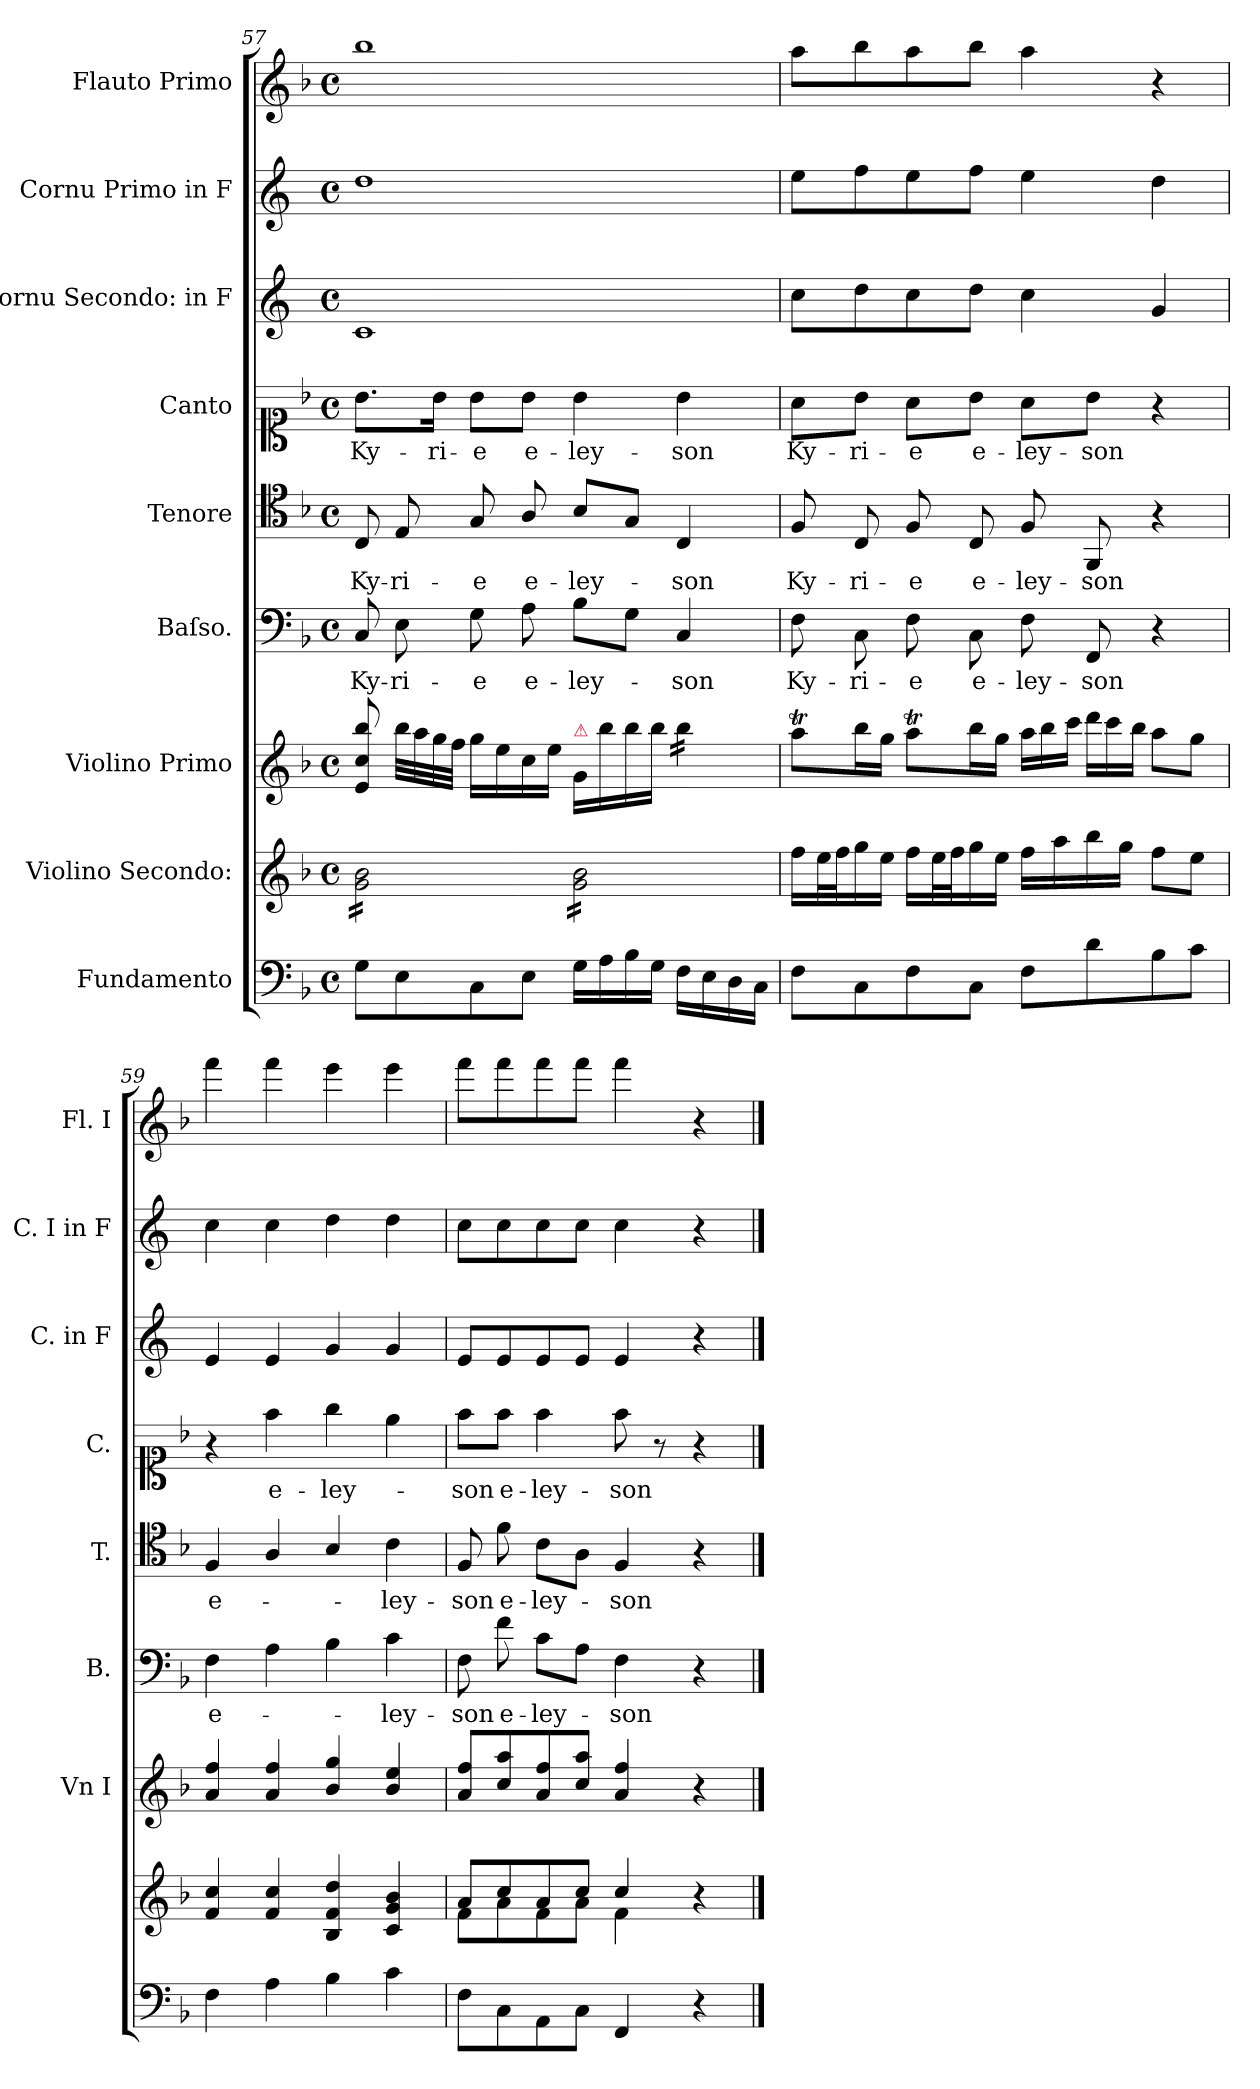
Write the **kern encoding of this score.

**kern	**kern	**kern	**kern	**text	**kern	**text	**kern	**text	**kern	**kern	**kern
*part9	*part8	*part7	*part6	*part6	*part5	*part5	*part4	*part4	*part3	*part2	*part1
*staff9	*staff8	*staff7	*staff6	*staff6	*staff5	*staff5	*staff4	*staff4	*staff3	*staff2	*staff1
*I"Fundamento	*I"Violino Secondo:	*I"Violino Primo	*I"Baſso.	*	*I"Tenore	*	*I"Canto	*	*I"Cornu Secondo: in F	*I"Cornu Primo in F	*I"Flauto Primo
*	*	*I'Vn I	*I'B.	*	*I'T.	*	*I'C.	*	*I'C. in F	*I'C. I in F	*I'Fl. I
*clefF4	*clefG2	*clefG2	*clefF4	*	*clefC4	*	*clefC1	*	*clefG2	*clefG2	*clefG2
*	*	*	*	*	*	*	*	*	*ITrd4c7	*ITrd4c7	*
*k[b-]	*k[b-]	*k[b-]	*k[b-]	*	*k[b-]	*	*k[b-]	*	*k[b-]	*k[b-]	*k[b-]
*F:	*F:	*F:	*F:	*	*F:	*	*F:	*	*F:	*F:	*F:
*M4/4	*M4/4	*M4/4	*M4/4	*	*M4/4	*	*M4/4	*	*M4/4	*M4/4	*M4/4
*met(c)	*met(c)	*met(c)	*met(c)	*	*met(c)	*	*met(c)	*	*met(c)	*met(c)	*met(c)
=57	=57	=57	=57	=57	=57	=57	=57	=57	=57	=57	=57
*	*tremolo	*	*	*	*	*	*	*	*	*	*
8G\L	16g\ 16b-\LL	8e/ 8cc/ 8bb-/	8C/	Ky-	8C/	Ky-	8.b-\L	Ky-	1F	1g	1bb-
.	16g\ 16b-\	.	.	.	.	.	.	.	.	.	.
8E\	16g\ 16b-\	32bb-\LLL	8E\	-ri-	8E/	-ri-	.	.	.	.	.
.	.	32aa\	.	.	.	.	.	.	.	.	.
.	16g\ 16b-\	32gg\	.	.	.	.	16b-\Jk	-ri-	.	.	.
.	.	32ff\JJJ	.	.	.	.	.	.	.	.	.
8C\	16g\ 16b-\	16gg\LL	8G\	-e	8G/	-e	8b-\L	-e	.	.	.
.	16g\ 16b-\	16ee\	.	.	.	.	.	.	.	.	.
8E\J	16g\ 16b-\	16cc\	8A\	e-	8A/	e-	8b-\J	e-	.	.	.
.	16g\ 16b-\JJ	16ee\JJ	.	.	.	.	.	.	.	.	.
!	!	!LO:TX:a:color=crimson:t=⚠	!	!	!	!	!	!	!	!	!
16G\LL	16g\ 16b-\LL	16g/LL	8B-\L	-ley-	8B-/L	-ley-	4b-\	-ley-	.	.	.
16A\	16g\ 16b-\	16bb-\	.	.	.	.	.	.	.	.	.
16B-\	16g\ 16b-\	16bb-\	8G\J	.	8G/J	.	.	.	.	.	.
16G\JJ	16g\ 16b-\	16bb-\JJ	.	.	.	.	.	.	.	.	.
*	*	*tremolo	*	*	*	*	*	*	*	*	*
16F\LL	16g\ 16b-\	16bb-\LL	4C/	-son	4C/	-son	4b-\	-son	.	.	.
16E\	16g\ 16b-\	16bb-\	.	.	.	.	.	.	.	.	.
16D\	16g\ 16b-\	16bb-\	.	.	.	.	.	.	.	.	.
16C\JJ	16g\ 16b-\JJ	16bb-\JJ	.	.	.	.	.	.	.	.	.
*	*	*Xtremolo	*	*	*	*	*	*	*	*	*
*	*Xtremolo	*	*	*	*	*	*	*	*	*	*
=58	=58	=58	=58	=58	=58	=58	=58	=58	=58	=58	=58
8F\L	16ff\LL	8aat\L	8F\	Ky-	8F/	Ky-	8a\L	Ky-	8f\L	8a\L	8aa\L
.	32ee\L	.	.	.	.	.	.	.	.	.	.
.	32ff\J	.	.	.	.	.	.	.	.	.	.
8C\	16gg\	16bb-\L	8C\	-ri-	8C/	-ri-	8b-\J	-ri-	8g\	8b-\	8bb-\
.	16ee\JJ	16gg\JJ	.	.	.	.	.	.	.	.	.
8F\	16ff\LL	8aat\L	8F\	-e	8F/	-e	8a\L	-e	8f\	8a\	8aa\
.	32ee\L	.	.	.	.	.	.	.	.	.	.
.	32ff\J	.	.	.	.	.	.	.	.	.	.
8C\J	16gg\	16bb-\L	8C\	e-	8C/	e-	8b-\J	e-	8g\J	8b-\J	8bb-\J
.	16ee\JJ	16gg\JJ	.	.	.	.	.	.	.	.	.
*	*	*Xtuplet	*	*	*	*	*	*	*	*	*
8F\L	16ff\LL	24aa\LL	8F\	-ley-	8F/	-ley-	8a\L	-ley-	4f\	4a\	4aa\
.	.	24bb-\	.	.	.	.	.	.	.	.	.
.	16aa\	.	.	.	.	.	.	.	.	.	.
.	.	24ccc\JJ	.	.	.	.	.	.	.	.	.
8d\	16bb-\	24ddd\LL	8FF/	-son	8FF/	-son	8b-\J	-son	.	.	.
.	.	24ccc\	.	.	.	.	.	.	.	.	.
.	16gg\JJ	.	.	.	.	.	.	.	.	.	.
.	.	24bb-\JJ	.	.	.	.	.	.	.	.	.
8B-\	8ff\L	8aa\L	4r	.	4r	.	4r	.	4c/	4g\	4r
8c\J	8ee\J	8gg\J	.	.	.	.	.	.	.	.	.
=59	=59	=59	=59	=59	=59	=59	=59	=59	=59	=59	=59
4F\	4f/ 4cc/	4a/ 4ff/	4F\	e-	4F/	e-	4r	.	4A/	4f\	4fff\
4A\	4f/ 4cc/	4a/ 4ff/	4A\	.	4A/	.	4ff\	e-	4A/	4f\	4fff\
4B-\	4B-/ 4f/ 4dd/	4b-/ 4gg/	4B-\	.	4B-/	.	4gg\	-ley-	4c/	4g\	4eee\
4c\	4c/ 4g/ 4b-/	4b-/ 4ee/	4c\	-ley-	4c\	-ley-	4ee\	.	4c/	4g\	4eee\
=60	=60	=60	=60	=60	=60	=60	=60	=60	=60	=60	=60
*	*^	*	*	*	*	*	*	*	*	*	*
8F\L	8a/L	8f\L	8a/ 8ff/L	8F\	-son	8F/	-son	8ff\L	-son	8A/L	8f\L	8fff\L
8C\	8cc/	8a\	8cc/ 8aa/	8f\	e-	8f\	e-	8ff\J	e-	8A/	8f\	8fff\
8AA\	8a/	8f\	8a/ 8ff/	8c\L	-ley-	8c\L	-ley-	4ff\	-ley-	8A/	8f\	8fff\
8C\J	8cc/J	8a\J	8cc/ 8aa/J	8A\J	.	8A\J	.	.	.	8A/J	8f\J	8fff\J
4FF/	4cc/	4f\	4a/ 4ff/	4F\	-son	4F/	-son	8ff\	-son	4A/	4f\	4fff\
.	.	.	.	.	.	.	.	8r	.	.	.	.
4r	4r	4ryy	4r	4r	.	4r	.	4r	.	4r	4r	4r
*	*v	*v	*	*	*	*	*	*	*	*	*	*
==	==	==	==	==	==	==	==	==	==	==	==
*-	*-	*-	*-	*-	*-	*-	*-	*-	*-	*-	*-
